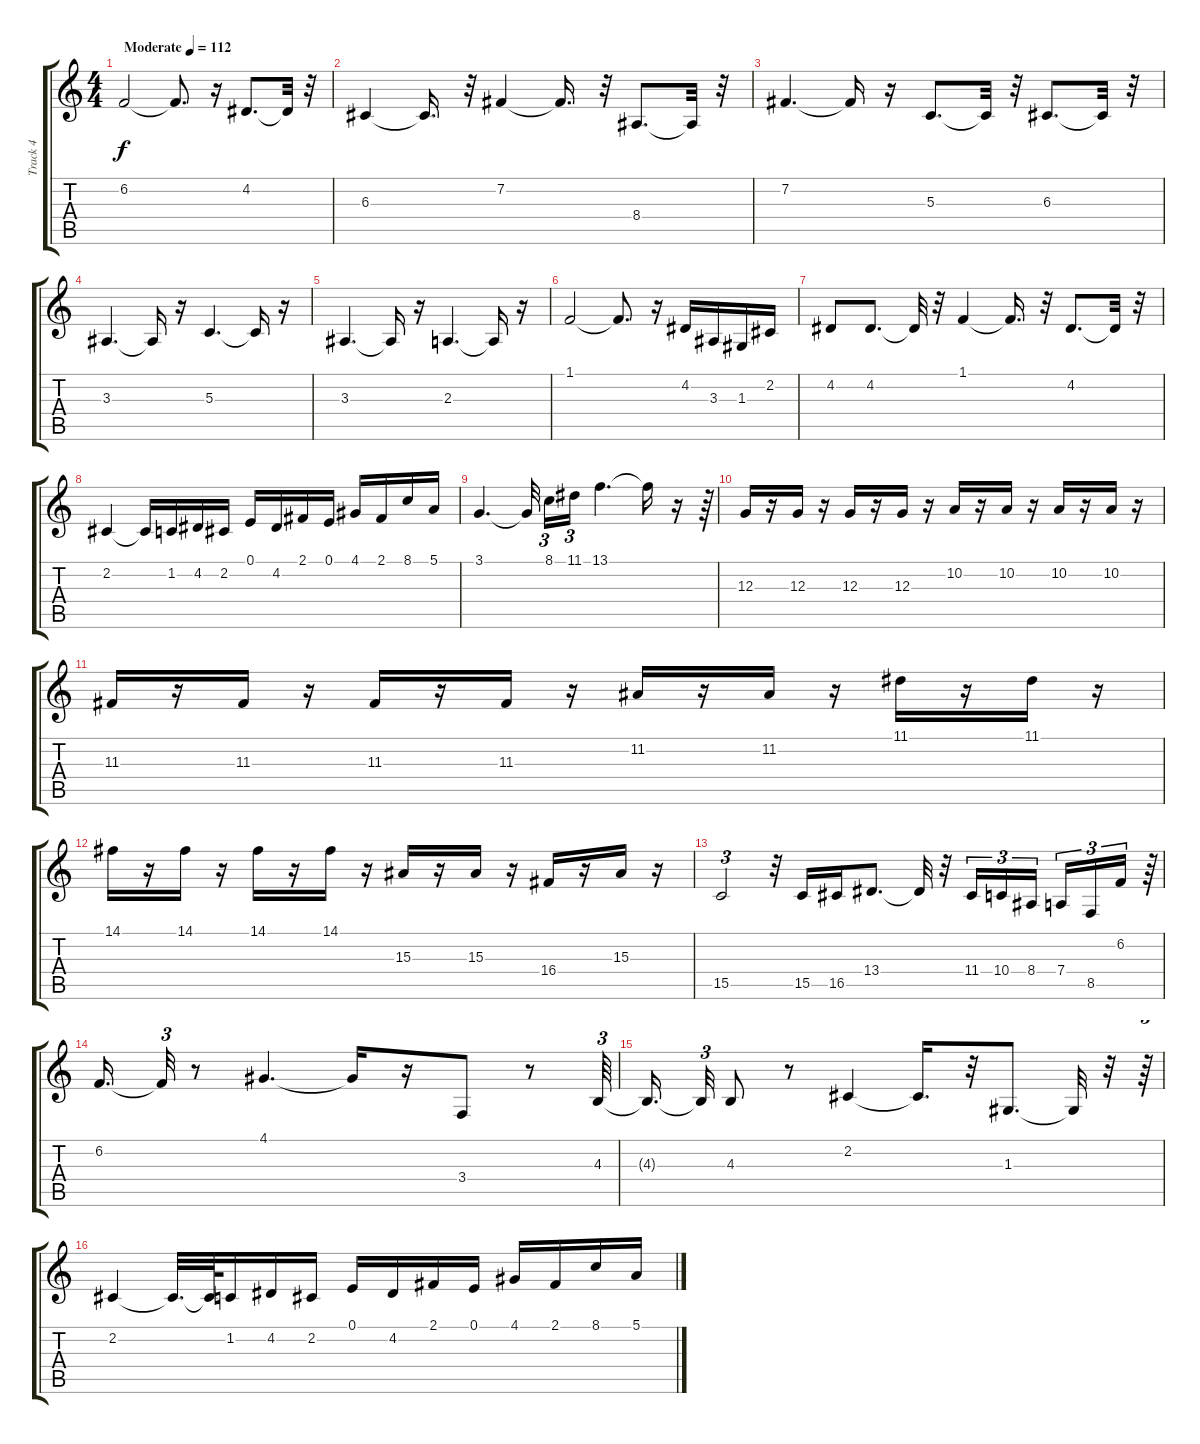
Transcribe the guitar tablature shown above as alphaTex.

\track ("Track 4" "Track 4") {instrument stringensemble1}
\staff {score tabs}
\tuning (E4 B3 G3 D3 A2 E2) {hide}
\ts (4 4)
\tempo (112 "Moderate")
\clef g2
\ks c
6.2.2{dy f instrument stringensemble1} 6.2{t}.8{d} r.16 4.2.8{d} 4.2{t}.32 r.32 |
6.3.4 6.3{t}.16{d} r.32 7.2.4 7.2{t}.16{d} r.32 8.4.8{d} 8.4{t}.32 r.32 |
7.2.4{d} 7.2{t}.16 r.16 5.3.8{d} 5.3{t}.32 r.32 6.3.8{d} 6.3{t}.32 r.32 |
3.3.4{d} 3.3{t}.16 r.16 5.3.4{d} 5.3{t}.16 r.16 |
3.3.4{d} 3.3{t}.16 r.16 2.3.4{d} 2.3{t}.16 r.16 |
1.1.2 1.1{t}.8{d} r.16 4.2.16 3.3.16 1.3.16 2.2.16 |
4.2.8 4.2.8{d} 4.2{t}.32 r.32 1.1.4 1.1{t}.16{d} r.32 4.2.8{d} 4.2{t}.32 r.32 |
2.2.4 2.2{t}.16 1.2.16 4.2.16 2.2.16 0.1.16 4.2.16 2.1.16 0.1.16 4.1.16 2.1.16 8.1.16 5.1.16 |
3.1.4{d} 3.1{t}.32{beam splitsecondary} 8.1.16{tu (3 2)} 11.1.16{tu (3 2)} 13.1.4{d} 13.1{t}.16 r.16 r.64{tu (3 2)} |
12.3.16 r.16 12.3.16 r.16 12.3.16 r.16 12.3.16 r.16 10.2.16 r.16 10.2.16 r.16 10.2.16 r.16 10.2.16 r.16 |
11.3.16 r.16 11.3.16 r.16 11.3.16 r.16 11.3.16 r.16 11.2.16 r.16 11.2.16 r.16 11.1.16 r.16 11.1.16 r.16 |
14.1.16 r.16 14.1.16 r.16 14.1.16 r.16 14.1.16 r.16 15.3.16 r.16 15.3.16 r.16 16.4.16 r.16 15.3.16 r.16 |
15.5.2{tu (3 2)} r.32 15.5.16 16.5.16 13.4.8{d} 13.4{t}.32 r.32 11.4.16{tu (3 2)} 10.4.16{tu (3 2)} 8.4.16{tu (3 2) beam splitsecondary} 7.4.16{tu (3 2)} 8.5.16{tu (3 2)} 6.2.16{tu (3 2)} r.64{tu (3 2)} |
6.2.16{d instrument viola} 6.2{t}.32{tu (3 2)} r.8 4.1.4{d} 4.1{t}.16 r.16 3.4.8 r.8 4.3.64{tu (3 2)} |
4.3{t}.16{d beam splitsecondary} 4.3{t}.32{tu (3 2)} 4.3.8 r.8 2.2.4 2.2{t}.16{d} r.32 1.3.8{d} 1.3{t}.32 r.32 r.64{tu (3 2)} |
2.2.4 2.2{t}.32{d} 2.2{t}.64 1.2.16 4.2.16 2.2.16 0.1.16 4.2.16 2.1.16 0.1.16 4.1.16 2.1.16 8.1.16 5.1.16
